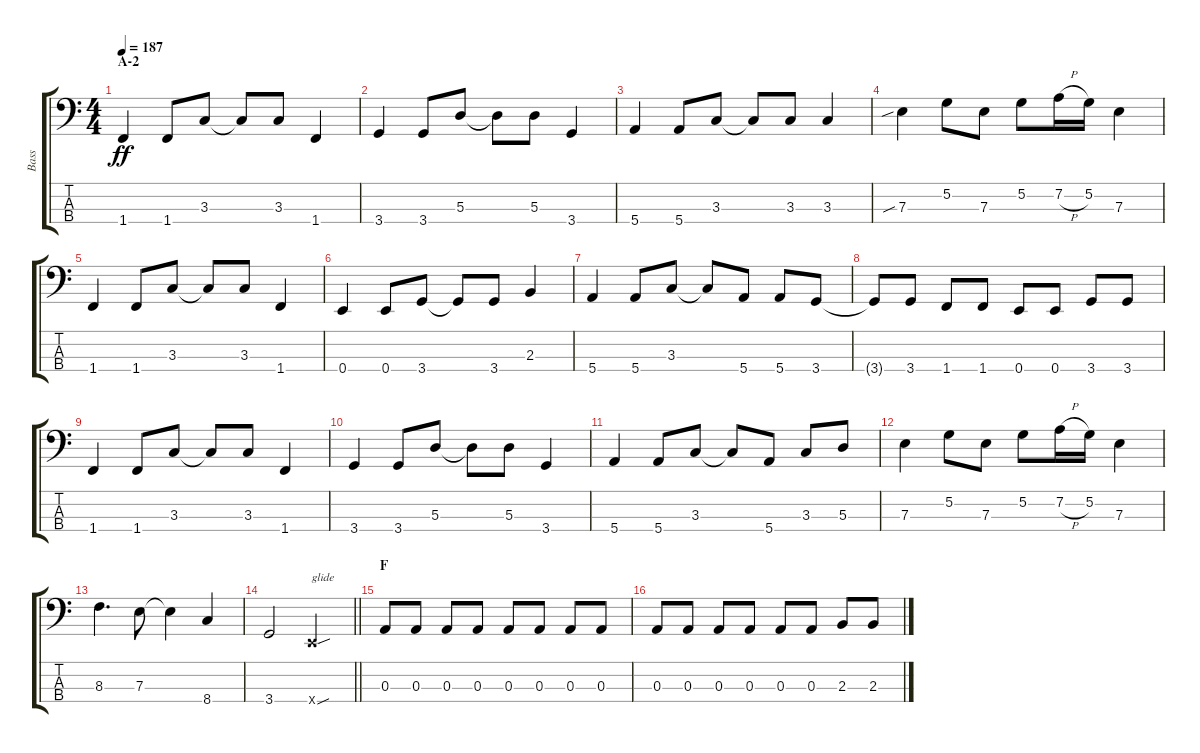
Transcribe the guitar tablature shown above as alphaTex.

\track ("Bass" "Bass") {instrument electricbasspick}
\staff {score tabs}
\tuning (G2 D2 A1 E1) {hide}
\ts (4 4)
\section ("" "A-2")
\tempo 187
\clef f4
\ks c
1.4.4{dy ff} 1.4.8 3.3.8 3.3{t}.8 3.3.8 1.4.4 |
3.4.4 3.4.8 5.3.8 5.3{t}.8 5.3.8 3.4.4 |
5.4.4 5.4.8 3.3.8 3.3{t}.8 3.3.8 3.3.4 |
7.3{sib}.4 5.2.8 7.3.8 5.2.8 7.2{h}.16 5.2.16 7.3.4 |
1.4.4 1.4.8 3.3.8 3.3{t}.8 3.3.8 1.4.4 |
0.4.4 0.4.8 3.4.8 3.4{t}.8 3.4.8 2.3.4 |
5.4.4 5.4.8 3.3.8 3.3{t}.8 5.4.8 5.4.8 3.4.8 |
3.4{t}.8 3.4.8 1.4.8 1.4.8 0.4.8 0.4.8 3.4.8 3.4.8 |
1.4.4 1.4.8 3.3.8 3.3{t}.8 3.3.8 1.4.4 |
3.4.4 3.4.8 5.3.8 5.3{t}.8 5.3.8 3.4.4 |
5.4.4 5.4.8 3.3.8 3.3{t}.8 5.4.8 3.3.8 5.3.8 |
7.3.4 5.2.8 7.3.8 5.2.8 7.2{h}.16 5.2.16 7.3.4 |
8.3.4{d} 7.3.8 7.3{t}.4 8.4.4 |
\barLineRight lightlight
3.4.2 0.4{sou x}.2{txt "glide"} |
\section ("" "F")
0.3.8 0.3.8 0.3.8 0.3.8 0.3.8 0.3.8 0.3.8 0.3.8 |
0.3.8 0.3.8 0.3.8 0.3.8 0.3.8 0.3.8 2.3.8 2.3.8
